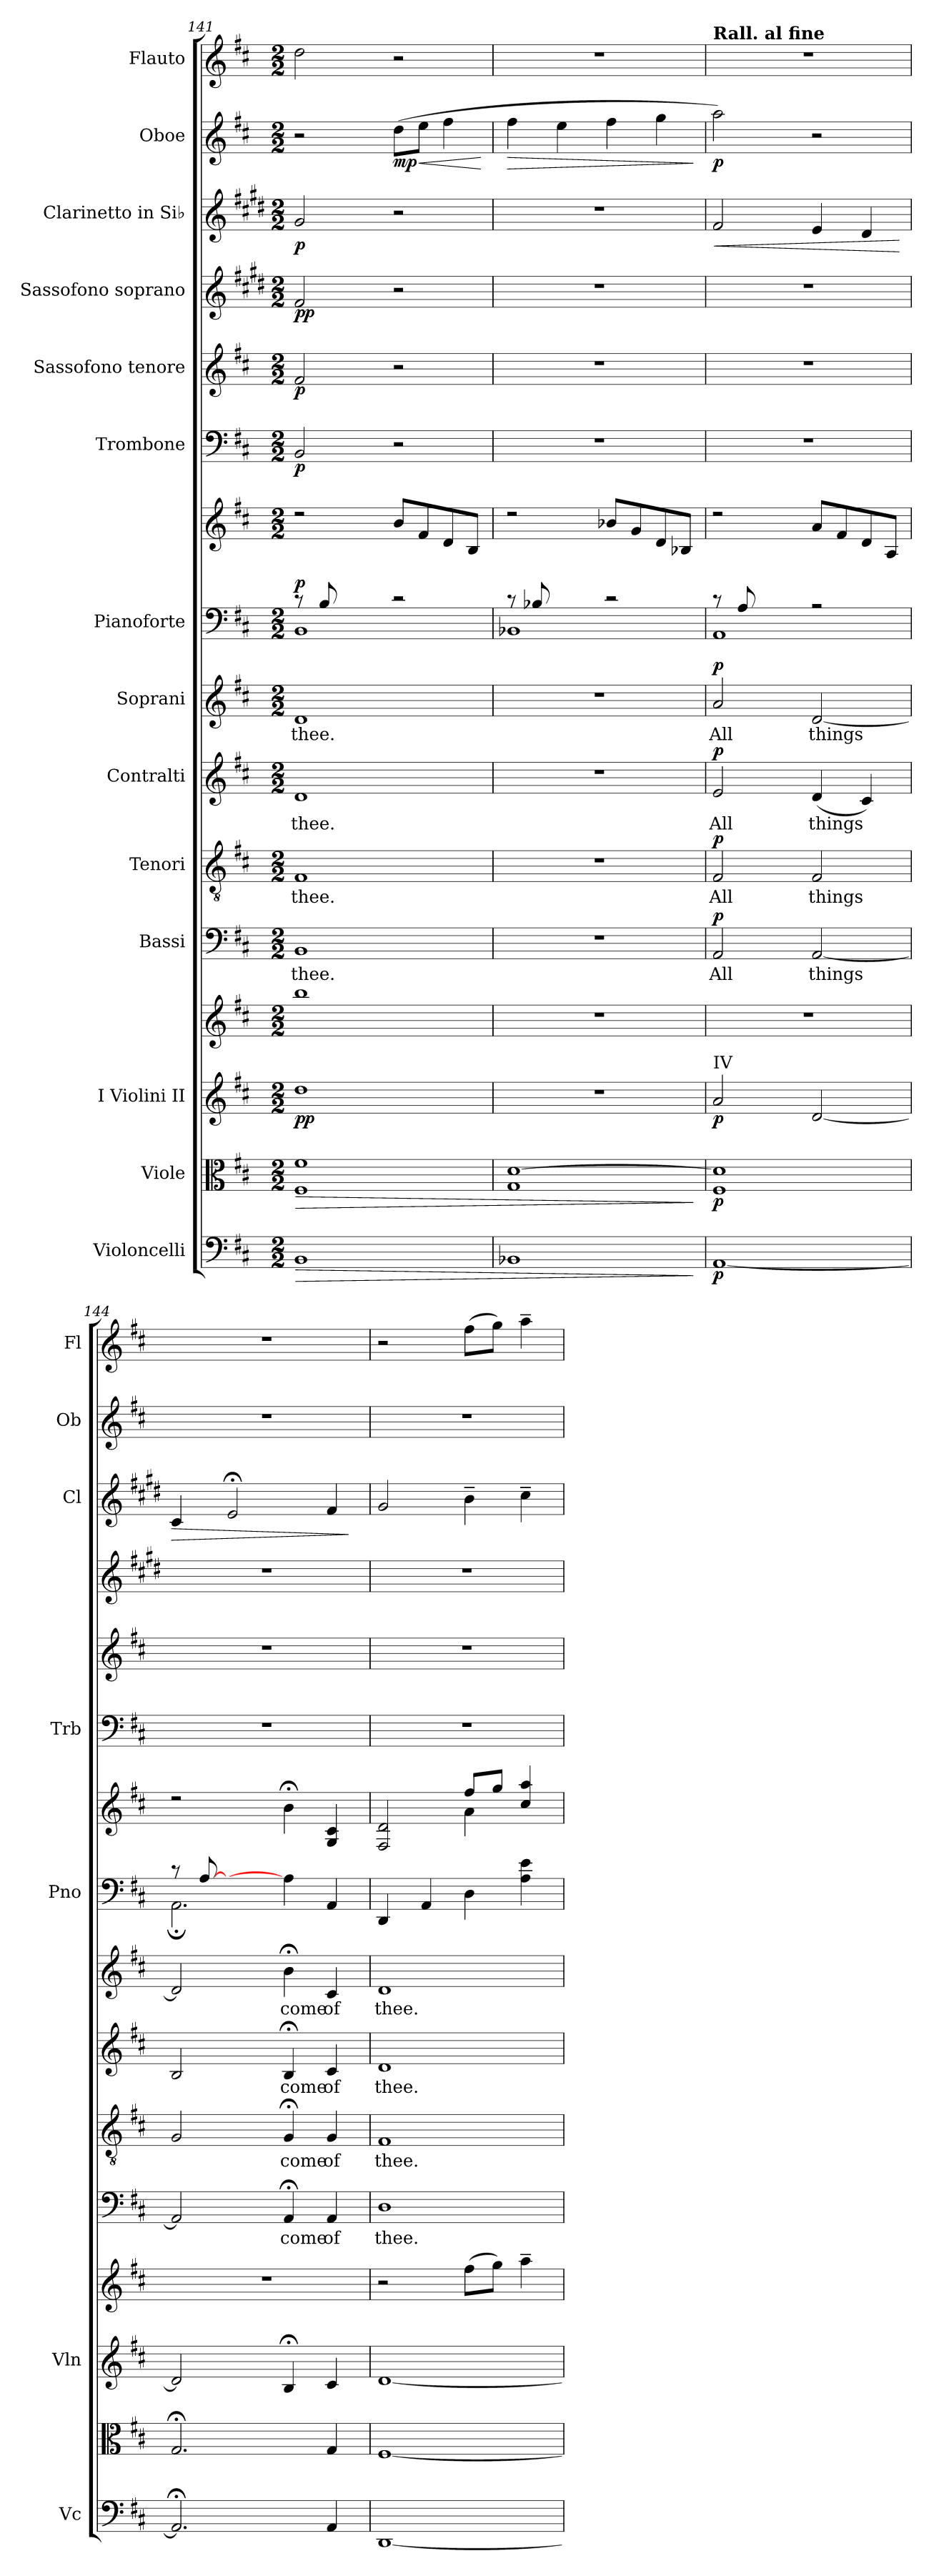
**kern	**dynam	**kern	**dynam	**kern	**kern	**dynam	**kern	**text	**dynam	**kern	**text	**dynam	**kern	**text	**dynam	**kern	**text	**dynam	**kern	**kern	**dynam	**kern	**dynam	**kern	**dynam	**kern	**dynam	**kern	**dynam	**kern	**dynam	**kern	**dynam
*part14	*part14	*part13	*part13	*part12	*part12	*part12	*part11	*part11	*part11	*part10	*part10	*part10	*part9	*part9	*part9	*part8	*part8	*part8	*part7	*part7	*part7	*part6	*part6	*part5	*part5	*part4	*part4	*part3	*part3	*part2	*part2	*part1	*part1
*staff16	*staff16	*staff15	*staff15	*staff14	*staff13	*staff13/14	*staff12	*staff12	*staff12	*staff11	*staff11	*staff11	*staff10	*staff10	*staff10	*staff9	*staff9	*staff9	*staff8	*staff7	*staff7/8	*staff6	*staff6	*staff5	*staff5	*staff4	*staff4	*staff3	*staff3	*staff2	*staff2	*staff1	*staff1
*I"Violoncelli	*	*I"Viole	*	*I"I  Violini  II	*	*	*I"Bassi	*	*	*I"Tenori	*	*	*I"Contralti	*	*	*I"Soprani	*	*	*I"Pianoforte	*	*	*I"Trombone	*	*I"Sassofono tenore	*	*I"Sassofono soprano	*	*I"Clarinetto in Si♭	*	*I"Oboe	*	*I"Flauto	*
*I'Vc	*	*	*	*I'Vln	*	*	*	*	*	*	*	*	*	*	*	*	*	*	*I'Pno	*	*	*I'Trb	*	*	*	*	*	*I'Cl	*	*I'Ob	*	*I'Fl	*
*clefF4	*	*clefC3	*	*clefG2	*clefG2	*	*clefF4	*	*	*clefGv2	*	*	*clefG2	*	*	*clefG2	*	*	*clefF4	*clefG2	*	*clefF4	*	*clefG2	*	*clefG2	*	*clefG2	*	*clefG2	*	*clefG2	*
*	*	*	*	*	*	*	*	*	*	*	*	*	*	*	*	*	*	*	*	*	*	*	*	*ITrd8c14	*	*ITrd1c2	*	*ITrd1c2	*	*	*	*	*
*k[f#c#]	*	*k[f#c#]	*	*k[f#c#]	*k[f#c#]	*	*k[f#c#]	*	*	*k[f#c#]	*	*	*k[f#c#]	*	*	*k[f#c#]	*	*	*k[f#c#]	*k[f#c#]	*	*k[f#c#]	*	*k[f#c#]	*	*k[f#c#]	*	*k[f#c#]	*	*k[f#c#]	*	*k[f#c#]	*
*M2/2	*	*M2/2	*	*M2/2	*M2/2	*	*M2/2	*	*	*M2/2	*	*	*M2/2	*	*	*M2/2	*	*	*M2/2	*M2/2	*	*M2/2	*	*M2/2	*	*M2/2	*	*M2/2	*	*M2/2	*	*M2/2	*
=141	=141	=141	=141	=141	=141	=141	=141	=141	=141	=141	=141	=141	=141	=141	=141	=141	=141	=141	=141	=141	=141	=141	=141	=141	=141	=141	=141	=141	=141	=141	=141	=141	=141
!	!LO:HP:b	!	!LO:HP:b	!	!	!LO:DY:b=2	!	!	!	!	!	!	!	!	!	!	!	!	!	!	!	!	!	!	!	!	!	!	!	!	!	!	!
*	*	*	*	*	*	*	*	*	*	*	*	*	*	*	*	*	*	*	*^	*^	*	*	*	*	*	*	*	*	*	*	*	*	*
!	!	!	!	!	!	!LO:DY:n=1:b	!	!	!	!	!	!	!	!	!	!	!	!	!	!	!	!	!LO:DY:b	!	!LO:DY:b	!	!LO:DY:b	!	!LO:DY:b	!	!	!	!	!	!
!	!	!	!	!	!	!	!	!	!	!	!	!	!	!	!	!	!	!	!	!	!	!	!	!	!	!	!	!	!LO:DY:n=1:b	!	!LO:DY:b	!	!	!	!LO:DY:b
1BB	>	1F# 1f#	>	1dd	1bb	p p	1BB	thee.	.	1F#	thee.	.	1d	thee.	.	1d	thee.	.	8r	1BB	2r	4ryy	p	2BB/	p	2F#/	p	2e/	p p	2f#/	p	2r	.	2dd\	other-dynamics
.	.	.	.	.	.	.	.	.	.	.	.	.	.	.	.	.	.	.	8B/L	.	.	.	.	.	.	.	.	.	.	.	.	.	.	.	.
.	.	.	.	.	.	.	.	.	.	.	.	.	.	.	.	.	.	.	4ryy	.	.	8d\	.	.	.	.	.	.	.	.	.	.	.	.	.
.	.	.	.	.	.	.	.	.	.	.	.	.	.	.	.	.	.	.	.	.	.	8f#\J	.	.	.	.	.	.	.	.	.	.	.	.	.
!	!	!	!	!	!	!	!	!	!	!	!	!	!	!	!	!	!	!	!	!	!	!	!	!	!	!	!	!	!	!	!	!	!LO:HP:b	!	!
!	!	!	!	!	!	!	!	!	!	!	!	!	!	!	!	!	!	!	!	!	!	!	!	!	!	!	!	!	!	!	!	!	!LO:DY:n=1:b	!	!
.	.	.	.	.	.	.	.	.	.	.	.	.	.	.	.	.	.	.	2r	.	8b/L	2ryy	.	2r	.	2r	.	2r	.	2r	.	(8dd\L	< mp	2r	.
.	.	.	.	.	.	.	.	.	.	.	.	.	.	.	.	.	.	.	.	.	8f#/	.	.	.	.	.	.	.	.	.	.	8ee\J	.	.	.
.	.	.	.	.	.	.	.	.	.	.	.	.	.	.	.	.	.	.	.	.	8d/	.	.	.	.	.	.	.	.	.	.	4ff#\	.	.	.
.	.	.	.	.	.	.	.	.	.	.	.	.	.	.	.	.	.	.	.	.	8B/J	.	.	.	.	.	.	.	.	.	.	.	.	.	.
*	*	*	*	*	*	*	*	*	*	*	*	*	*	*	*	*	*	*	*v	*v	*	*	*	*	*	*	*	*	*	*	*	*	*	*	*
*	*	*	*	*	*	*	*	*	*	*	*	*	*	*	*	*	*	*	*	*v	*v	*	*	*	*	*	*	*	*	*	*	*	*	*
.	.	.	.	.	.	.	.	.	.	.	.	.	.	.	.	.	.	.	.	.	.	.	.	.	.	.	.	.	.	.	[	.	.
=142	=142	=142	=142	=142	=142	=142	=142	=142	=142	=142	=142	=142	=142	=142	=142	=142	=142	=142	=142	=142	=142	=142	=142	=142	=142	=142	=142	=142	=142	=142	=142	=142	=142
*	*	*	*	*	*	*	*	*	*	*	*	*	*	*	*	*	*	*	*^	*^	*	*	*	*	*	*	*	*	*	*	*	*	*
!	!	!	!	!	!	!	!	!	!	!	!	!	!	!	!	!	!	!	!	!	!	!	!	!	!	!	!	!	!	!	!	!	!LO:HP:b	!	!
1BB-X	.	1G [1d	.	1r	1r	.	1r	.	.	1r	.	.	1r	.	.	1r	.	.	8r	1BB-X	2r	4ryy	.	1r	.	1r	.	1r	.	1r	.	4ff#\	>	1r	.
.	.	.	.	.	.	.	.	.	.	.	.	.	.	.	.	.	.	.	8B-X/L	.	.	.	.	.	.	.	.	.	.	.	.	.	.	.	.
.	.	.	.	.	.	.	.	.	.	.	.	.	.	.	.	.	.	.	4ryy	.	.	8d\	.	.	.	.	.	.	.	.	.	4ee\	.	.	.
.	.	.	.	.	.	.	.	.	.	.	.	.	.	.	.	.	.	.	.	.	.	8g\J	.	.	.	.	.	.	.	.	.	.	.	.	.
.	.	.	.	.	.	.	.	.	.	.	.	.	.	.	.	.	.	.	2r	.	8b-X/L	2ryy	.	.	.	.	.	.	.	.	.	4ff#\	.	.	.
.	.	.	.	.	.	.	.	.	.	.	.	.	.	.	.	.	.	.	.	.	8g/	.	.	.	.	.	.	.	.	.	.	.	.	.	.
.	.	.	.	.	.	.	.	.	.	.	.	.	.	.	.	.	.	.	.	.	8d/	.	.	.	.	.	.	.	.	.	.	4gg\	.	.	.
.	.	.	.	.	.	.	.	.	.	.	.	.	.	.	.	.	.	.	.	.	8B-X/J	.	.	.	.	.	.	.	.	.	.	.	.	.	.
*	*	*	*	*	*	*	*	*	*	*	*	*	*	*	*	*	*	*	*v	*v	*	*	*	*	*	*	*	*	*	*	*	*	*	*	*
*	*	*	*	*	*	*	*	*	*	*	*	*	*	*	*	*	*	*	*	*v	*v	*	*	*	*	*	*	*	*	*	*	*	*	*
.	]	.	]	.	.	.	.	.	.	.	.	.	.	.	.	.	.	.	.	.	.	.	.	.	.	.	.	.	.	.	]	.	.
!!LO:PB:g=z
=143	=143	=143	=143	=143	=143	=143	=143	=143	=143	=143	=143	=143	=143	=143	=143	=143	=143	=143	=143	=143	=143	=143	=143	=143	=143	=143	=143	=143	=143	=143	=143	=143	=143
*	*	*	*	*	*	*	*	*	*	*	*	*	*	*	*	*	*	*	*	*	*	*	*	*	*	*	*	*	*	*	*	*MM120	*
*	*	*	*	*	*	*	*	*	*	*	*	*	*	*	*	*	*	*	*^	*^	*	*	*	*	*	*	*	*	*	*	*	*	*
!	!	!	!	!	!	!	!	!	!	!	!	!	!	!	!	!	!	!	!	!	!	!	!	!	!	!	!	!	!	!	!	!	!	!LO:TX:a:B:t=Rall. al fine	!
!	!	!	!	!LO:TX:a:t=IV	!	!	!	!	!	!	!	!	!	!	!	!	!	!	!	!	!	!	!	!	!	!	!	!	!	!	!	!	!	!	!
!	!LO:DY:b	!	!LO:DY:b	!	!	!LO:DY:b=2	!	!	!LO:DY:a	!	!	!LO:DY:a	!	!	!LO:DY:a	!	!	!LO:DY:a	!	!	!	!	!	!	!	!	!	!	!	!	!LO:HP:b	!	!LO:DY:b	!	!
[1AA	p	1F# 1d]	p	2a/	1r	p	2AA/	All	p	2F#/	All	p	2e/	All	p	2a/	All	p	8r	1AA	2r	4ryy	.	1r	.	1r	.	1r	.	2e/	<	2aa\)	p	1r	.
.	.	.	.	.	.	.	.	.	.	.	.	.	.	.	.	.	.	.	8A/L	.	.	.	.	.	.	.	.	.	.	.	.	.	.	.	.
.	.	.	.	.	.	.	.	.	.	.	.	.	.	.	.	.	.	.	4ryy	.	.	8d\	.	.	.	.	.	.	.	.	.	.	.	.	.
.	.	.	.	.	.	.	.	.	.	.	.	.	.	.	.	.	.	.	.	.	.	8f#\J	.	.	.	.	.	.	.	.	.	.	.	.	.
.	.	.	.	[2d/	.	.	[2AA/	things	.	2F#/	things	.	(4d/	things	.	[2d/	things	.	2r	.	8a/L	2ryy	.	.	.	.	.	.	.	4d/	.	2r	.	.	.
.	.	.	.	.	.	.	.	.	.	.	.	.	.	.	.	.	.	.	.	.	8f#/	.	.	.	.	.	.	.	.	.	.	.	.	.	.
.	.	.	.	.	.	.	.	.	.	.	.	.	4c#/)	.	.	.	.	.	.	.	8d/	.	.	.	.	.	.	.	.	4c#/	.	.	.	.	.
.	.	.	.	.	.	.	.	.	.	.	.	.	.	.	.	.	.	.	.	.	8A/J	.	.	.	.	.	.	.	.	.	.	.	.	.	.
*	*	*	*	*	*	*	*	*	*	*	*	*	*	*	*	*	*	*	*v	*v	*	*	*	*	*	*	*	*	*	*	*	*	*	*	*
*	*	*	*	*	*	*	*	*	*	*	*	*	*	*	*	*	*	*	*	*v	*v	*	*	*	*	*	*	*	*	*	*	*	*	*
.	.	.	.	.	.	.	.	.	.	.	.	.	.	.	.	.	.	.	.	.	.	.	.	.	.	.	.	.	[	.	.	.	.
=144	=144	=144	=144	=144	=144	=144	=144	=144	=144	=144	=144	=144	=144	=144	=144	=144	=144	=144	=144	=144	=144	=144	=144	=144	=144	=144	=144	=144	=144	=144	=144	=144	=144
*	*	*	*	*	*	*	*	*	*	*	*	*	*	*	*	*	*	*	*^	*^	*	*	*	*	*	*	*	*	*	*	*	*	*
!	!	!	!	!	!	!	!	!	!	!	!	!	!	!	!	!	!	!	!	!	!	!	!	!	!	!	!	!	!	!	!LO:HP:b	!	!	!	!
2.AA;</]	.	2.G;</	.	2d/]	1r	.	2AA/]	.	.	2G/	.	.	2B/	.	.	2d/]	.	.	8r	2.AA;\	2r	4ryy	.	1r	.	1r	.	1r	.	4B/	>	1r	.	1r	.
.	.	.	.	.	.	.	.	.	.	.	.	.	.	.	.	.	.	.	[8A/L	.	.	.	.	.	.	.	.	.	.	.	.	.	.	.	.
.	.	.	.	.	.	.	.	.	.	.	.	.	.	.	.	.	.	.	4ryy	.	.	8d\	.	.	.	.	.	.	.	2d;</	.	.	.	.	.
.	.	.	.	.	.	.	.	.	.	.	.	.	.	.	.	.	.	.	.	.	.	8e\J	.	.	.	.	.	.	.	.	.	.	.	.	.
.	.	.	.	4B;</	.	.	4AA;</	come	.	4G;</	come	.	4B;</	come	.	4b;<\	come	.	4A\]	.	4b;<\	2ryy	.	.	.	.	.	.	.	.	.	.	.	.	.
4AA/	.	4G/	.	4c#/	.	.	4AA/	of	.	4G/	of	.	4c#/	of	.	4c#/	of	.	4AA/	4ryy	4G/ 4c#/	.	.	.	.	.	.	.	.	4e/	.	.	.	.	.
*	*	*	*	*	*	*	*	*	*	*	*	*	*	*	*	*	*	*	*v	*v	*	*	*	*	*	*	*	*	*	*	*	*	*	*	*
*	*	*	*	*	*	*	*	*	*	*	*	*	*	*	*	*	*	*	*	*v	*v	*	*	*	*	*	*	*	*	*	*	*	*	*
.	.	.	.	.	.	.	.	.	.	.	.	.	.	.	.	.	.	.	.	.	.	.	.	.	.	.	.	.	]	.	.	.	.
=145	=145	=145	=145	=145	=145	=145	=145	=145	=145	=145	=145	=145	=145	=145	=145	=145	=145	=145	=145	=145	=145	=145	=145	=145	=145	=145	=145	=145	=145	=145	=145	=145	=145
*	*	*	*	*	*	*	*	*	*	*	*	*	*	*	*	*	*	*	*	*^	*	*	*	*	*	*	*	*	*	*	*	*	*
[1DD	.	[1F#	.	[1d	2r	.	1D	thee.	.	1F#	thee.	.	1d	thee.	.	1d	thee.	.	4DD/	2F#/ 2d/	2ryy	.	1r	.	1r	.	1r	.	2f#/	.	1r	.	2r	.
.	.	.	.	.	.	.	.	.	.	.	.	.	.	.	.	.	.	.	4AA/	.	.	.	.	.	.	.	.	.	.	.	.	.	.	.
.	.	.	.	.	(8ff#\L	.	.	.	.	.	.	.	.	.	.	.	.	.	4D\	8ff#/L	4a\	.	.	.	.	.	.	.	4a~\	.	.	.	(8ff#\L	.
.	.	.	.	.	8gg\J)	.	.	.	.	.	.	.	.	.	.	.	.	.	.	8gg/J	.	.	.	.	.	.	.	.	.	.	.	.	8gg\J)	.
.	.	.	.	.	4aa~\	.	.	.	.	.	.	.	.	.	.	.	.	.	4A\ 4e\	4cc#/ 4aa/	4ryy	.	.	.	.	.	.	.	4b~\	.	.	.	4aa~\	.
*	*	*	*	*	*	*	*	*	*	*	*	*	*	*	*	*	*	*	*	*v	*v	*	*	*	*	*	*	*	*	*	*	*	*	*
=	=	=	=	=	=	=	=	=	=	=	=	=	=	=	=	=	=	=	=	=	=	=	=	=	=	=	=	=	=	=	=	=	=
*-	*-	*-	*-	*-	*-	*-	*-	*-	*-	*-	*-	*-	*-	*-	*-	*-	*-	*-	*-	*-	*-	*-	*-	*-	*-	*-	*-	*-	*-	*-	*-	*-	*-
